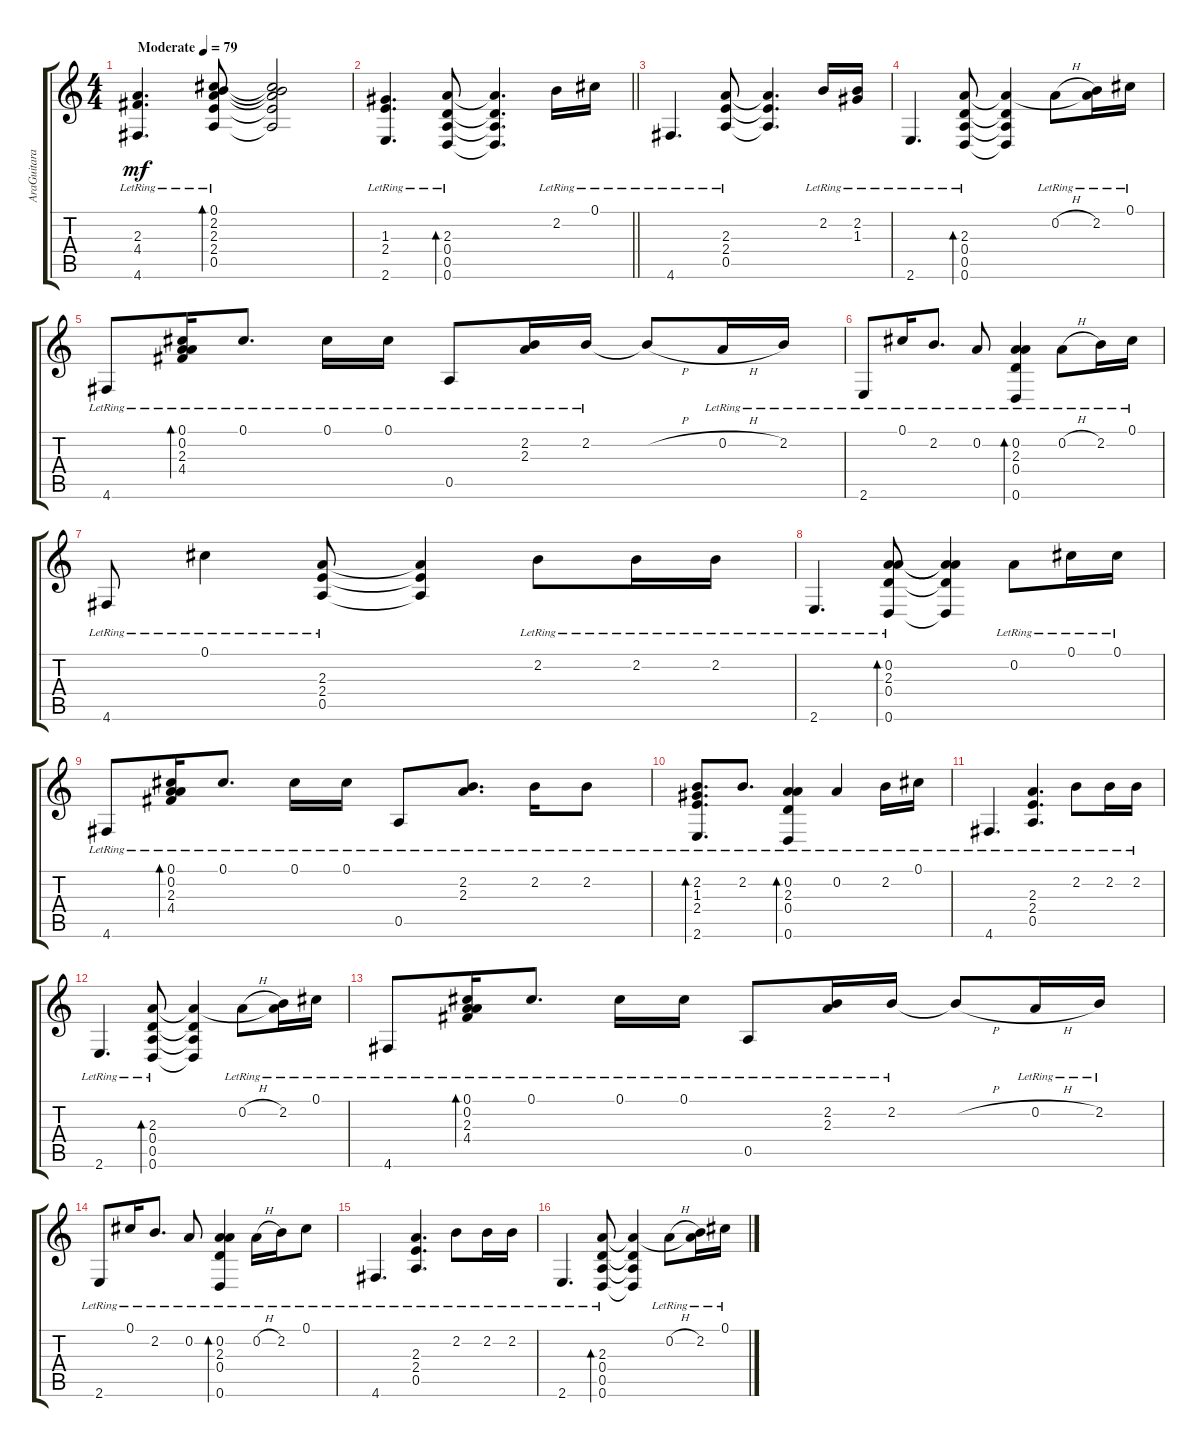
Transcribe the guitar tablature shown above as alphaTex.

\track ("AraGuitara" "AraGuitara") {instrument electricguitarjazz}
\staff {score tabs}
\tuning (Db4 A3 G3 D3 A2 D2) {hide}
\ts (4 4)
\tempo (79 "Moderate")
\clef g2
\ks c
(2.3{lr} 4.4{lr} 4.6{lr}).4{d dy mf instrument electricguitarjazz} (0.1{lr} 2.2{lr} 2.3{lr} 2.4{lr} 0.5{lr}).8{bd 30} (0.1{t} 2.2{t} 2.3{t} 2.4{t} 0.5{t}).2 |
\barLineRight lightlight
(1.3{lr} 2.4{lr} 2.6{lr}).4{d} (2.3{lr} 0.4{lr} 0.5{lr} 0.6{lr}).8{bd 30} (2.3{t} 0.4{t} 0.5{t} 0.6{t}).4{d} 2.2{lr}.16 0.1{lr}.16 |
4.6{lr}.4{d} (2.3{lr} 2.4{lr} 0.5{lr}).8 (2.3{t} 2.4{t} 0.5{t}).4{d} 2.2{lr}.16 (2.2{lr} 1.3{lr}).16 |
2.6{lr}.4{d} (2.3{lr} 0.4{lr} 0.5{lr} 0.6{lr}).8{bd 30} (2.3{t} 0.4{t} 0.5{t} 0.6{t}).4 0.2{h lr}.8 (2.2{lr} 2.3{t}).16 0.1{lr}.16 |
4.6{lr}.8 (0.1{lr} 0.2{lr} 2.3{lr} 4.4{lr}).16{bd 60} 0.1{lr}.8{d} 0.1{lr}.16 0.1{lr}.16 0.5{lr}.8 (2.2{lr} 2.3{lr}).16 2.2{lr}.16 2.2{h t}.8 0.2{h lr}.16 2.2{lr}.16 |
2.6{lr}.8 0.1{lr}.16 2.2{lr}.8{d} 0.2{lr}.8 (0.2{lr} 2.3{lr} 0.4{lr} 0.6{lr}).4{bd 30} 0.2{h lr}.8 2.2{lr}.16 0.1{lr}.16 |
4.6{lr}.8 0.1{lr}.4 (2.3{lr} 2.4{lr} 0.5{lr}).8 (2.3{t} 2.4{t} 0.5{t}).4 2.2{lr}.8 2.2{lr}.16 2.2{lr}.16 |
2.6{lr}.4{d} (0.2{lr} 2.3{lr} 0.4{lr} 0.6{lr}).8{bd 30} (0.2{t} 2.3{t} 0.4{t} 0.6{t}).4 0.2{lr}.8 0.1{lr}.16 0.1{lr}.16 |
4.6{lr}.8 (0.1{lr} 0.2{lr} 2.3{lr} 4.4{lr}).16{bd 30} 0.1{lr}.8{d} 0.1{lr}.16 0.1{lr}.16 0.5{lr}.8 (2.2{lr} 2.3{lr}).8{d} 2.2{lr}.16 2.2{lr}.8 |
(2.2{lr} 1.3{lr} 2.4{lr} 2.6{lr}).8{d bd 30} 2.2{lr}.8{d} (0.2{lr} 2.3{lr} 0.4{lr} 0.6{lr}).4{bd 30} 0.2{lr}.4 2.2{lr}.16 0.1{lr}.16 |
4.6{lr}.4{d} (2.3{lr} 2.4{lr} 0.5{lr}).4{d} 2.2{lr}.8 2.2{lr}.16 2.2{lr}.16 |
2.6{lr}.4{d} (2.3{lr} 0.4{lr} 0.5{lr} 0.6{lr}).8{bd 30} (2.3{t} 0.4{t} 0.5{t} 0.6{t}).4 0.2{h lr}.8 (2.2{lr} 2.3{t}).16 0.1{lr}.16 |
4.6{lr}.8 (0.1{lr} 0.2{lr} 2.3{lr} 4.4{lr}).16{bd 60} 0.1{lr}.8{d} 0.1{lr}.16 0.1{lr}.16 0.5{lr}.8 (2.2{lr} 2.3{lr}).16 2.2{lr}.16 2.2{h t}.8 0.2{h lr}.16 2.2{lr}.16 |
2.6{lr}.8 0.1{lr}.16 2.2{lr}.8{d} 0.2{lr}.8 (0.2{lr} 2.3{lr} 0.4{lr} 0.6{lr}).4{bd 30} 0.2{h lr}.16 2.2{lr}.16 0.1{lr}.8 |
4.6{lr}.4{d} (2.3{lr} 2.4{lr} 0.5{lr}).4{d} 2.2{lr}.8 2.2{lr}.16 2.2{lr}.16 |
2.6{lr}.4{d} (2.3{lr} 0.4{lr} 0.5{lr} 0.6{lr}).8{bd 30} (2.3{t} 0.4{t} 0.5{t} 0.6{t}).4 0.2{h lr}.8 (2.2{lr} 2.3{t}).16 0.1{lr}.16
